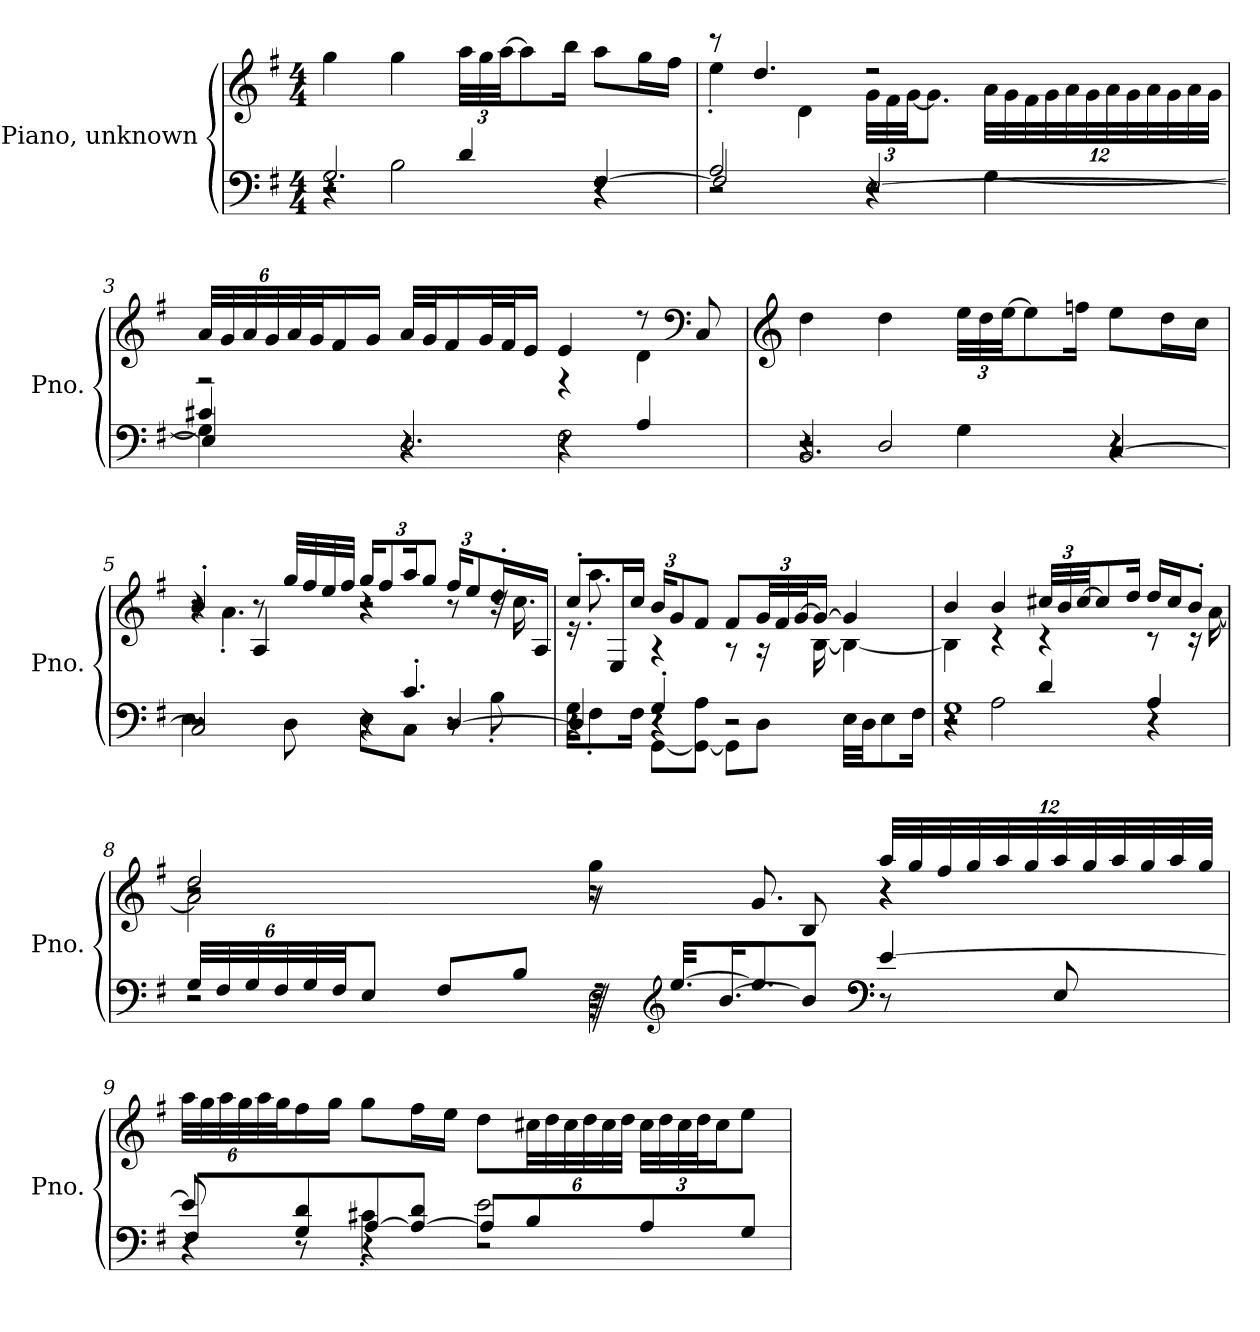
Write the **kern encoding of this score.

**kern	**kern
*part1	*part1
*staff2	*staff1
*I"Piano, unknown	*
*I'Pno.	*
*clefF4	*clefG2
*k[f#]	*k[f#]
*M4/4	*M4/4
*MM120	*MM120
=1	=1
*^	*
*	*^	*
2r	4r	2.G/	4gg\
.	2B\	.	4gg\
*	*	*	*Xbrackettup
4d/	.	.	48aa\LLL
.	.	.	48gg\
.	.	.	[48aa\JJ
.	.	.	8aa\]
.	.	.	16bb\Jk
4r	4r	[4F#/	8aa\L
.	.	.	16gg\L
.	.	.	16ff#\JJ
=2	=2	=2	=2
*	*	*	*^
2A/	2r	2F#/]	8r	4ee'\
.	.	.	4.dd/	.
.	.	.	.	4d\
2r	4r	[2E/	2r	48g\LLL
.	.	.	.	48f#\
.	.	.	.	[48g\JJ
.	.	.	.	8.g\J]
.	[4G\	.	.	48a\LLL
.	.	.	.	48g\
.	.	.	.	48f#\
.	.	.	.	48g\
.	.	.	.	48a\
.	.	.	.	48g\
.	.	.	.	48a\
.	.	.	.	48g\
.	.	.	.	48a\
.	.	.	.	48g\
.	.	.	.	48a\
.	.	.	.	48g\JJJ
!!LO:LB:g=z	!!
=3	=3	=3	=3	=3
4c#X/	4G\]	4E/]	48a/LLL	2r
.	.	.	48g/	.
.	.	.	48a/	.
.	.	.	48g/	.
.	.	.	48a/	.
.	.	.	48g/J	.
.	.	.	16f#/	.
.	.	.	16g/JJ	.
4r	4r	2.D/	32a/LLL	.
.	.	.	32g/J	.
.	.	.	16f#/	.
.	.	.	32g/L	.
.	.	.	32f#/J	.
.	.	.	16e/JJ	.
4r	2F#\	.	4e/	4r
4A/	.	.	8r	4d\
*	*	*	*clefF4	*
.	.	.	8C/	.
*	*	*	*v	*v
=4	=4	=4	=4
*	*	*	*clefG2
2.BB/	2r	4r	4dd\
.	.	2D/	4dd\
.	4G\	.	48ee\LLL
.	.	.	48dd\
.	.	.	[48ee\JJ
.	.	.	8ee\]
.	.	.	16ffn\Jk
[4C/	4r	4r	8ee\L
.	.	.	16dd\L
.	.	.	16cc\JJ
!!LO:LB:g=z
=5	=5	=5	=5
*	*	*	*^
*	*	*	*	*^
2C/]	4.E\	2r	4b'/	8r	4r
.	.	.	.	4.a'\	.
.	.	.	8r	.	4A/
.	8D\	.	32gg/LLL	.	.
.	.	.	32ff#/	.	.
.	.	.	32ee/	.	.
.	.	.	32ff#/JJJ	.	.
8r	8E\L	4r	24gg/KL	4r	2r
.	.	.	12ff#/	.	.
4.c'/	8C\J	.	24aa/K	.	.
.	.	.	12gg/J	.	.
.	8r	[4D/	24ff#/KL	8r	.
.	.	.	12ee/	.	.
.	8B'\	.	16dd'/L	32r	.
.	.	.	.	16.cc\	.
.	.	.	16A/JJ	.	.
*	*	*	*	*v	*v
=6	=6	=6	=6	=6
4r	16G\KL	4D/]	8cc'/L	16r
.	8F#'\	.	.	8.aa'\
.	.	.	16E/L	.
.	16F#\Jk	.	16cc/JJ	.
4G'/	[8GG\L	4r	24b/KL	4r
.	.	.	12g/	.
.	8GG\_ 8A\J	.	8f#/J	.
2r	8GG\L]	2r	8f#/L	8r
.	8D\J	.	48g/LL	16r
.	.	.	48f#/	.
.	.	.	[48g/J	.
.	.	.	16g/JJ_	[16B\
.	32E\LLL	.	4g/]	4B\_
.	32D\JJ	.	.	.
.	8E\	.	.	.
.	16F#\Jk	.	.	.
!!LO:LB:g=z	!!
=7	=7	=7	=7	=7
2r	4r	1G	4b/	4B\]
.	2A\	.	4b/	4r
4d/	.	.	48cc#X/LLL	4r
.	.	.	48b/	.
.	.	.	[48cc#/JJ	.
.	.	.	8cc#/]	.
.	.	.	16dd/Jk	.
4A/	4r	.	16dd/LL	8r
.	.	.	16cc#/J	.
.	.	.	8b'/J	16r
.	.	.	.	[16a\
*	*	*	*v	*v
=8	=8	=8	=8
*	*	*Xbrackettup	*
*	*	*	*^
*	*	*	*	*^
2r	2r	48G/LLL	2dd/	2a\]	2r
.	.	48F#/	.	.	.
.	.	48G/	.	.	.
.	.	48F#/	.	.	.
.	.	48G/	.	.	.
.	.	48F#/JJ	.	.	.
.	.	8E/J	.	.	.
.	.	8F#/L	.	.	.
.	.	8B/J	.	.	.
64r	2E\	32r	8r	4gg\	16r
*clefG2	*	*	*	*	*
[32.ee/KKL	.	.	.	.	.
.	.	[16.b/KL	.	.	.
8.ee/J]	.	.	.	.	8.g/
.	.	8b/J]	8B/	.	.
*clefF4	*	*	*	*	*
[4e/	.	8r	48aa/LLL	4r	4r
.	.	.	48gg/	.	.
.	.	.	48ff#/	.	.
.	.	.	48gg/	.	.
.	.	.	48aa/	.	.
.	.	.	48gg/	.	.
.	.	8E/	48aa/	.	.
.	.	.	48gg/	.	.
.	.	.	48aa/	.	.
.	.	.	48gg/	.	.
.	.	.	48aa/	.	.
.	.	.	48gg/JJJ	.	.
*	*	*	*v	*v	*v
!!LO:LB:g=z
=9	=9	=9	=9
8e/]	4r	8F#/L	48aa\LLL
.	.	.	48gg\
.	.	.	48aa\
.	.	.	48gg\
.	.	.	48aa\
.	.	.	48gg\J
8r	.	8G/ 8d/	16ff#\
.	.	.	16gg\JJ
4r	4c#X'\	[8A/	8gg\L
.	.	8A/_ 8d/J	16ff#\L
.	.	.	16ee\JJ
2r	2e\	8A/L]	8dd\L
.	.	8B/	48cc#X\LL
.	.	.	48dd\
.	.	.	48cc#\
.	.	.	48dd\
.	.	.	48cc#\
.	.	.	48dd\JJJ
.	.	8A/	48cc#\LLL
.	.	.	48dd\
.	.	.	48cc#\
.	.	.	48dd\J
.	.	.	24cc#\J
.	.	8G/J	8ee\J
*v	*v	*v	*
=	=
*-	*-
